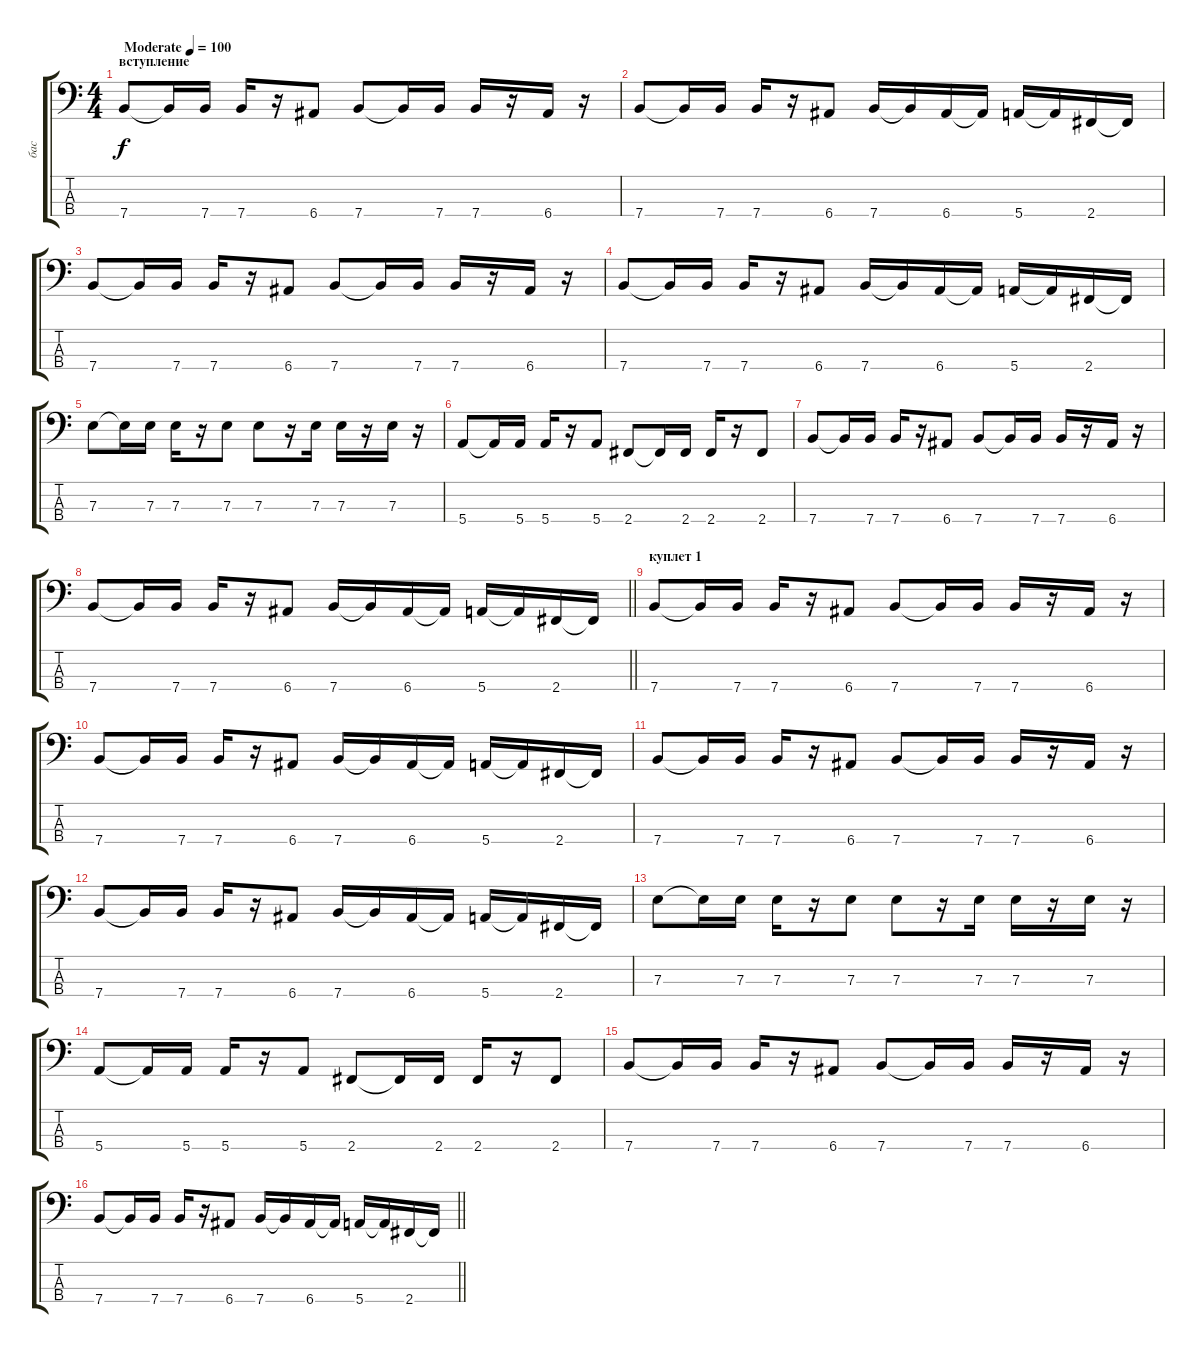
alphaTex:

\track ("бас" "бас") {instrument electricbassfinger}
\staff {score tabs}
\tuning (G2 D2 A1 E1) {hide}
\ts (4 4)
\section ("" "вступление")
\tempo (100 "Moderate")
\clef f4
\ks c
7.4.8{dy f instrument electricbassfinger} 7.4{t}.16 7.4.16 7.4.16 r.16 6.4.8 7.4.8 7.4{t}.16 7.4.16 7.4.16 r.16 6.4.16 r.16 |
7.4.8 7.4{t}.16 7.4.16 7.4.16 r.16 6.4.8 7.4.16 7.4{t}.16 6.4.16 6.4{t}.16 5.4.16 5.4{t}.16 2.4.16 2.4{t}.16 |
7.4.8 7.4{t}.16 7.4.16 7.4.16 r.16 6.4.8 7.4.8 7.4{t}.16 7.4.16 7.4.16 r.16 6.4.16 r.16 |
7.4.8 7.4{t}.16 7.4.16 7.4.16 r.16 6.4.8 7.4.16 7.4{t}.16 6.4.16 6.4{t}.16 5.4.16 5.4{t}.16 2.4.16 2.4{t}.16 |
7.3.8 7.3{t}.16 7.3.16 7.3.16 r.16 7.3.8 7.3.8 r.16 7.3.16 7.3.16 r.16 7.3.16 r.16 |
5.4.8 5.4{t}.16 5.4.16 5.4.16 r.16 5.4.8 2.4.8 2.4{t}.16 2.4.16 2.4.16 r.16 2.4.8 |
7.4.8 7.4{t}.16 7.4.16 7.4.16 r.16 6.4.8 7.4.8 7.4{t}.16 7.4.16 7.4.16 r.16 6.4.16 r.16 |
\barLineRight lightlight
7.4.8 7.4{t}.16 7.4.16 7.4.16 r.16 6.4.8 7.4.16 7.4{t}.16 6.4.16 6.4{t}.16 5.4.16 5.4{t}.16 2.4.16 2.4{t}.16 |
\section ("" "куплет 1")
7.4.8 7.4{t}.16 7.4.16 7.4.16 r.16 6.4.8 7.4.8 7.4{t}.16 7.4.16 7.4.16 r.16 6.4.16 r.16 |
7.4.8 7.4{t}.16 7.4.16 7.4.16 r.16 6.4.8 7.4.16 7.4{t}.16 6.4.16 6.4{t}.16 5.4.16 5.4{t}.16 2.4.16 2.4{t}.16 |
7.4.8 7.4{t}.16 7.4.16 7.4.16 r.16 6.4.8 7.4.8 7.4{t}.16 7.4.16 7.4.16 r.16 6.4.16 r.16 |
7.4.8 7.4{t}.16 7.4.16 7.4.16 r.16 6.4.8 7.4.16 7.4{t}.16 6.4.16 6.4{t}.16 5.4.16 5.4{t}.16 2.4.16 2.4{t}.16 |
7.3.8 7.3{t}.16 7.3.16 7.3.16 r.16 7.3.8 7.3.8 r.16 7.3.16 7.3.16 r.16 7.3.16 r.16 |
5.4.8 5.4{t}.16 5.4.16 5.4.16 r.16 5.4.8 2.4.8 2.4{t}.16 2.4.16 2.4.16 r.16 2.4.8 |
7.4.8 7.4{t}.16 7.4.16 7.4.16 r.16 6.4.8 7.4.8 7.4{t}.16 7.4.16 7.4.16 r.16 6.4.16 r.16 |
\barLineRight lightlight
7.4.8 7.4{t}.16 7.4.16 7.4.16 r.16 6.4.8 7.4.16 7.4{t}.16 6.4.16 6.4{t}.16 5.4.16 5.4{t}.16 2.4.16 2.4{t}.16
